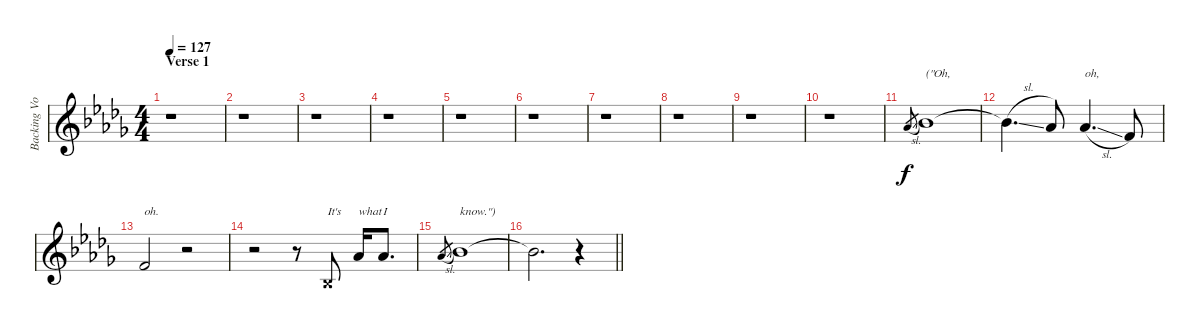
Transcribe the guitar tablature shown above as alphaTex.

\track ("Backing Vocals 1" "Backing Vo") {instrument lead6voice}
\staff {score}
\tuning (E4 B3 G3 D3 A2 E2) {hide}
\ts (4 4)
\section ("" "Verse 1")
\tempo 127
\clef g2
\ks bbminor
r.1{dy f} |
r.1 |
r.1 |
r.1 |
r.1 |
r.1 |
r.1 |
r.1 |
r.1 |
r.1 |
4.1{sl}.8{gr} 6.1.1{txt "(\"Oh,"} |
6.1{sl t}.4{d} 4.1.8 4.1{sl}.4{d txt "oh,"} 1.1.8 |
1.1.2{txt "oh."} r.2 |
r.2 r.8 3.3{x}.8{txt "It's"} 4.1.16{txt "what"} 4.1.8{d txt "I"} |
4.1{sl}.8{gr} 6.1.1{txt "know.\")"} |
\barLineRight lightlight
6.1{t}.2{d} r.4
